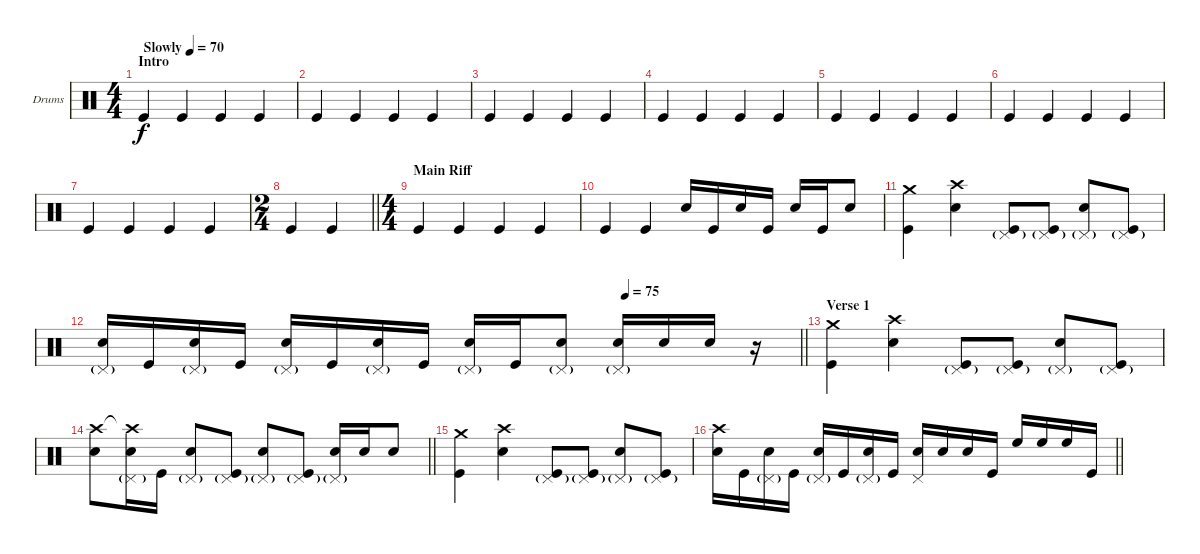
\bracketExtendMode groupsimilarinstruments
\firstSystemTrackNameOrientation horizontal
\otherSystemsTrackNameOrientation horizontal
\track ("Drumkit" "Drums") {instrument percussion}
\staff {score}
\articulation defaults
\ts (4 4)
\beaming (8 2 2 2 2)
\section ("" "Intro")
\tempo (70 "Slowly")
\clef neutral
\ks c "Kick (hit)".4{dy f} "Kick (hit)".4 "Kick (hit)".4 "Kick (hit)".4
|
"Kick (hit)".4 "Kick (hit)".4 "Kick (hit)".4 "Kick (hit)".4 |
"Kick (hit)".4 "Kick (hit)".4 "Kick (hit)".4 "Kick (hit)".4 |
"Kick (hit)".4 "Kick (hit)".4 "Kick (hit)".4 "Kick (hit)".4 |
"Kick (hit)".4 "Kick (hit)".4 "Kick (hit)".4 "Kick (hit)".4 |
"Kick (hit)".4 "Kick (hit)".4 "Kick (hit)".4 "Kick (hit)".4 |
"Kick (hit)".4 "Kick (hit)".4 "Kick (hit)".4 "Kick (hit)".4 |
\ts (2 4)
\beaming (8 2 2)
\barLineRight lightlight "Kick (hit)".4 "Kick (hit)".4
|
\ts (4 4)
\beaming (8 2 2 2 2)
\section ("" "Main Riff")
"Kick (hit)".4 "Kick (hit)".4 "Kick (hit)".4 "Kick (hit)".4 |
"Kick (hit)".4 "Kick (hit)".4 "Snare (hit) 2".16 "Kick (hit)".16 "Snare (hit) 2".16 "Kick (hit)".16 "Snare (hit) 2".16 "Kick (hit)".16 "Snare (hit) 2".8 |
("Crash medium (hit)" "Kick (hit)").4 ("Crash high (hit)" "Snare (hit) 2").4 ("Pedal Hi-Hat (hit)"{g} "Kick (hit)").8 ("Pedal Hi-Hat (hit)"{g} "Kick (hit)").8 ("Pedal Hi-Hat (hit)"{g} "Snare (hit) 2").8 ("Pedal Hi-Hat (hit)"{g} "Kick (hit)").8 |
\tempo (75 0.75)
\barLineRight lightlight
("Pedal Hi-Hat (hit)"{g} "Snare (hit) 2").16 "Kick (hit)".16 ("Pedal Hi-Hat (hit)"{g} "Snare (hit) 2").16 "Kick (hit)".16 ("Pedal Hi-Hat (hit)"{g} "Snare (hit) 2").16 "Kick (hit)".16 ("Pedal Hi-Hat (hit)"{g} "Snare (hit) 2").16 "Kick (hit)".16 ("Pedal Hi-Hat (hit)"{g} "Snare (hit) 2").16 "Kick (hit)".16 ("Pedal Hi-Hat (hit)"{g} "Snare (hit) 2").8 ("Pedal Hi-Hat (hit)"{g} "Snare (hit) 2").16 "Snare (hit) 2".16 "Snare (hit) 2".16 r.16 |
\section ("" "Verse 1")
("Crash medium (hit)" "Kick (hit)").4 ("Crash high (hit)" "Snare (hit) 2").4 ("Pedal Hi-Hat (hit)"{g} "Kick (hit)").8 ("Pedal Hi-Hat (hit)"{g} "Kick (hit)").8 ("Pedal Hi-Hat (hit)"{g} "Snare (hit) 2").8 ("Pedal Hi-Hat (hit)"{g} "Kick (hit)").8 |
\barLineRight lightlight
("Crash high (hit)" "Snare (hit) 2").8 ("Crash high (hit)"{t} "Pedal Hi-Hat (hit)"{g} "Snare (hit) 2").16 "Kick (hit)".16 ("Pedal Hi-Hat (hit)"{g} "Snare (hit) 2").8 ("Pedal Hi-Hat (hit)"{g} "Kick (hit)").8 ("Pedal Hi-Hat (hit)"{g} "Snare (hit) 2").8 ("Pedal Hi-Hat (hit)"{g} "Kick (hit)").8 ("Pedal Hi-Hat (hit)"{g} "Snare (hit) 2").16 "Snare (hit) 2".16 "Snare (hit) 2".8 |
("Crash medium (hit)" "Kick (hit)").4 ("Crash high (hit)" "Snare (hit) 2").4 ("Pedal Hi-Hat (hit)"{g} "Kick (hit)").8 ("Pedal Hi-Hat (hit)"{g} "Kick (hit)").8 ("Pedal Hi-Hat (hit)"{g} "Snare (hit) 2").8 ("Pedal Hi-Hat (hit)"{g} "Kick (hit)").8 |
\barLineRight lightlight
("Crash high (hit)" "Snare (hit) 2").16 "Kick (hit)".16 ("Pedal Hi-Hat (hit)"{g} "Snare (hit) 2").16 "Kick (hit)".16 ("Pedal Hi-Hat (hit)"{g} "Snare (hit) 2").16 "Kick (hit)".16 ("Pedal Hi-Hat (hit)"{g} "Snare (hit) 2").16 "Kick (hit)".16 ("Pedal Hi-Hat (hit)" "Snare (hit) 2").16 "Snare (hit) 2".16 "Snare (hit) 2".16 "Kick (hit)".16 "High Floor Tom (hit)".16 "High Floor Tom (hit)".16 "High Floor Tom (hit)".16 "Kick (hit)".16
